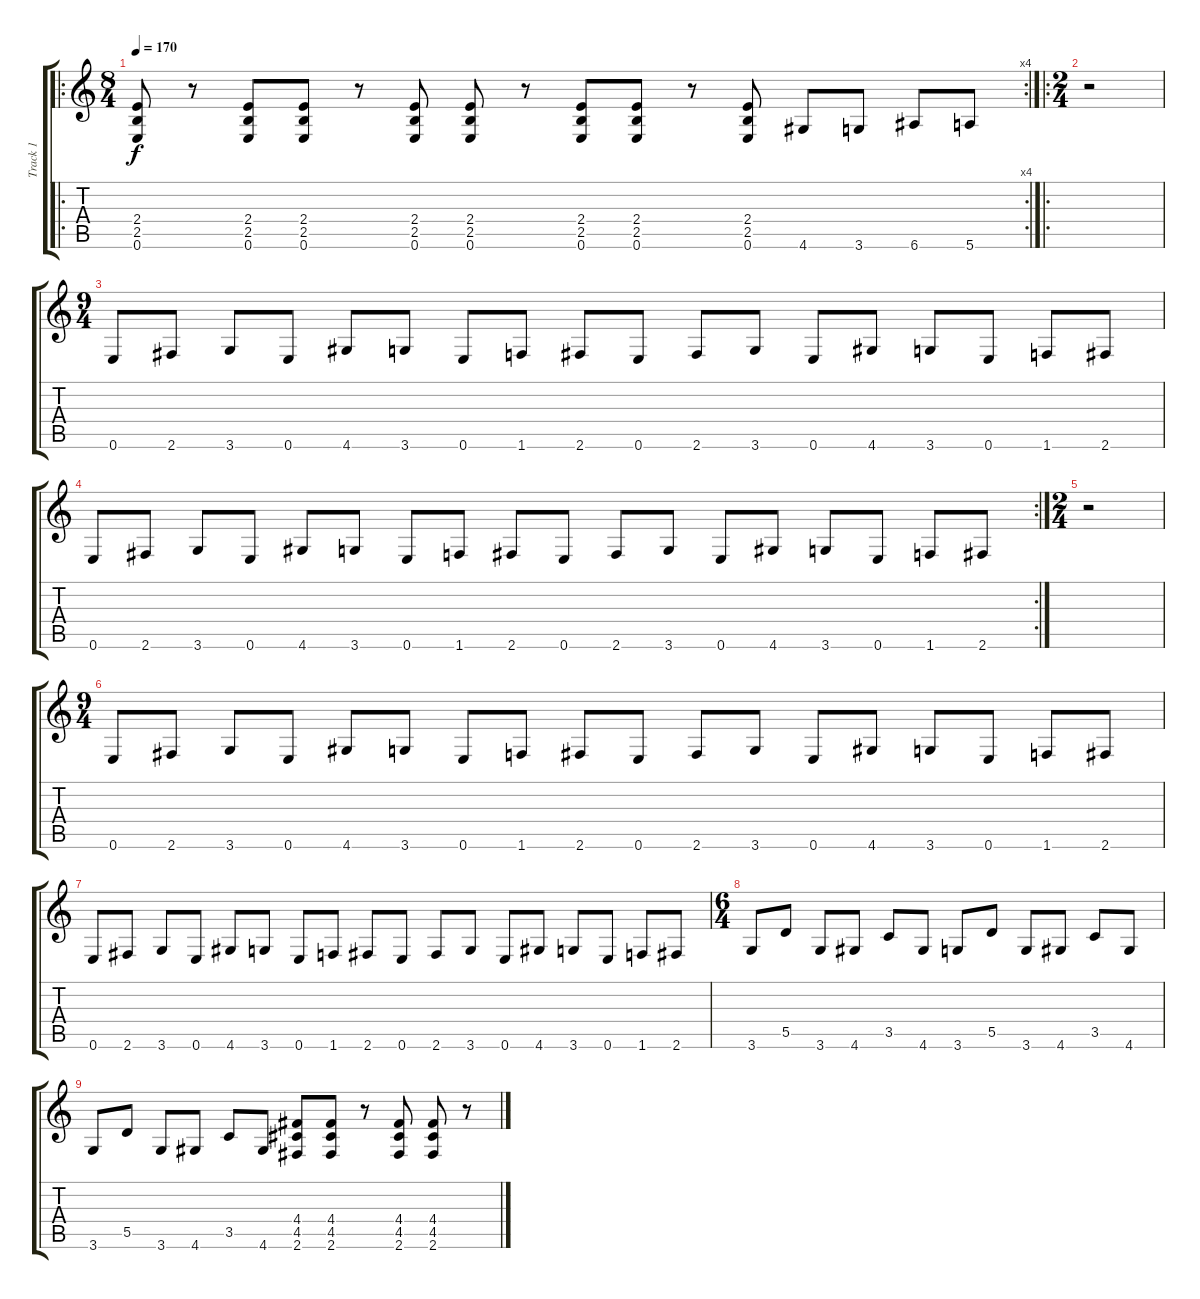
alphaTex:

\track ("Track 1" "Track 1") {instrument distortionguitar}
\staff {score tabs}
\tuning (E4 B3 G3 D3 A2 E2) {hide}
\ro
\rc 4
\ts (8 4)
\tempo 170
\clef g2
\ks c
(2.4 2.5 0.6).8{dy f} r.8 (2.4 2.5 0.6).8 (2.4 2.5 0.6).8 r.8 (2.4 2.5 0.6).8 (2.4 2.5 0.6).8 r.8 (2.4 2.5 0.6).8 (2.4 2.5 0.6).8 r.8 (2.4 2.5 0.6).8 4.6.8 3.6.8 6.6.8 5.6.8 |
\ro
\ts (2 4)
r.2 |
\ts (9 4)
0.6.8 2.6.8 3.6.8 0.6.8 4.6.8 3.6.8 0.6.8 1.6.8 2.6.8 0.6.8 2.6.8 3.6.8 0.6.8 4.6.8 3.6.8 0.6.8 1.6.8 2.6.8 |
\rc 2
0.6.8 2.6.8 3.6.8 0.6.8 4.6.8 3.6.8 0.6.8 1.6.8 2.6.8 0.6.8 2.6.8 3.6.8 0.6.8 4.6.8 3.6.8 0.6.8 1.6.8 2.6.8 |
\ts (2 4)
r.2 |
\ts (9 4)
0.6.8 2.6.8 3.6.8 0.6.8 4.6.8 3.6.8 0.6.8 1.6.8 2.6.8 0.6.8 2.6.8 3.6.8 0.6.8 4.6.8 3.6.8 0.6.8 1.6.8 2.6.8 |
0.6.8 2.6.8 3.6.8 0.6.8 4.6.8 3.6.8 0.6.8 1.6.8 2.6.8 0.6.8 2.6.8 3.6.8 0.6.8 4.6.8 3.6.8 0.6.8 1.6.8 2.6.8 |
\ts (6 4)
3.6.8 5.5.8 3.6.8 4.6.8 3.5.8 4.6.8 3.6.8 5.5.8 3.6.8 4.6.8 3.5.8 4.6.8 |
3.6.8 5.5.8 3.6.8 4.6.8 3.5.8 4.6.8 (4.4 4.5 2.6).8 (4.4 4.5 2.6).8 r.8 (4.4 4.5 2.6).8 (4.4 4.5 2.6).8 r.8
